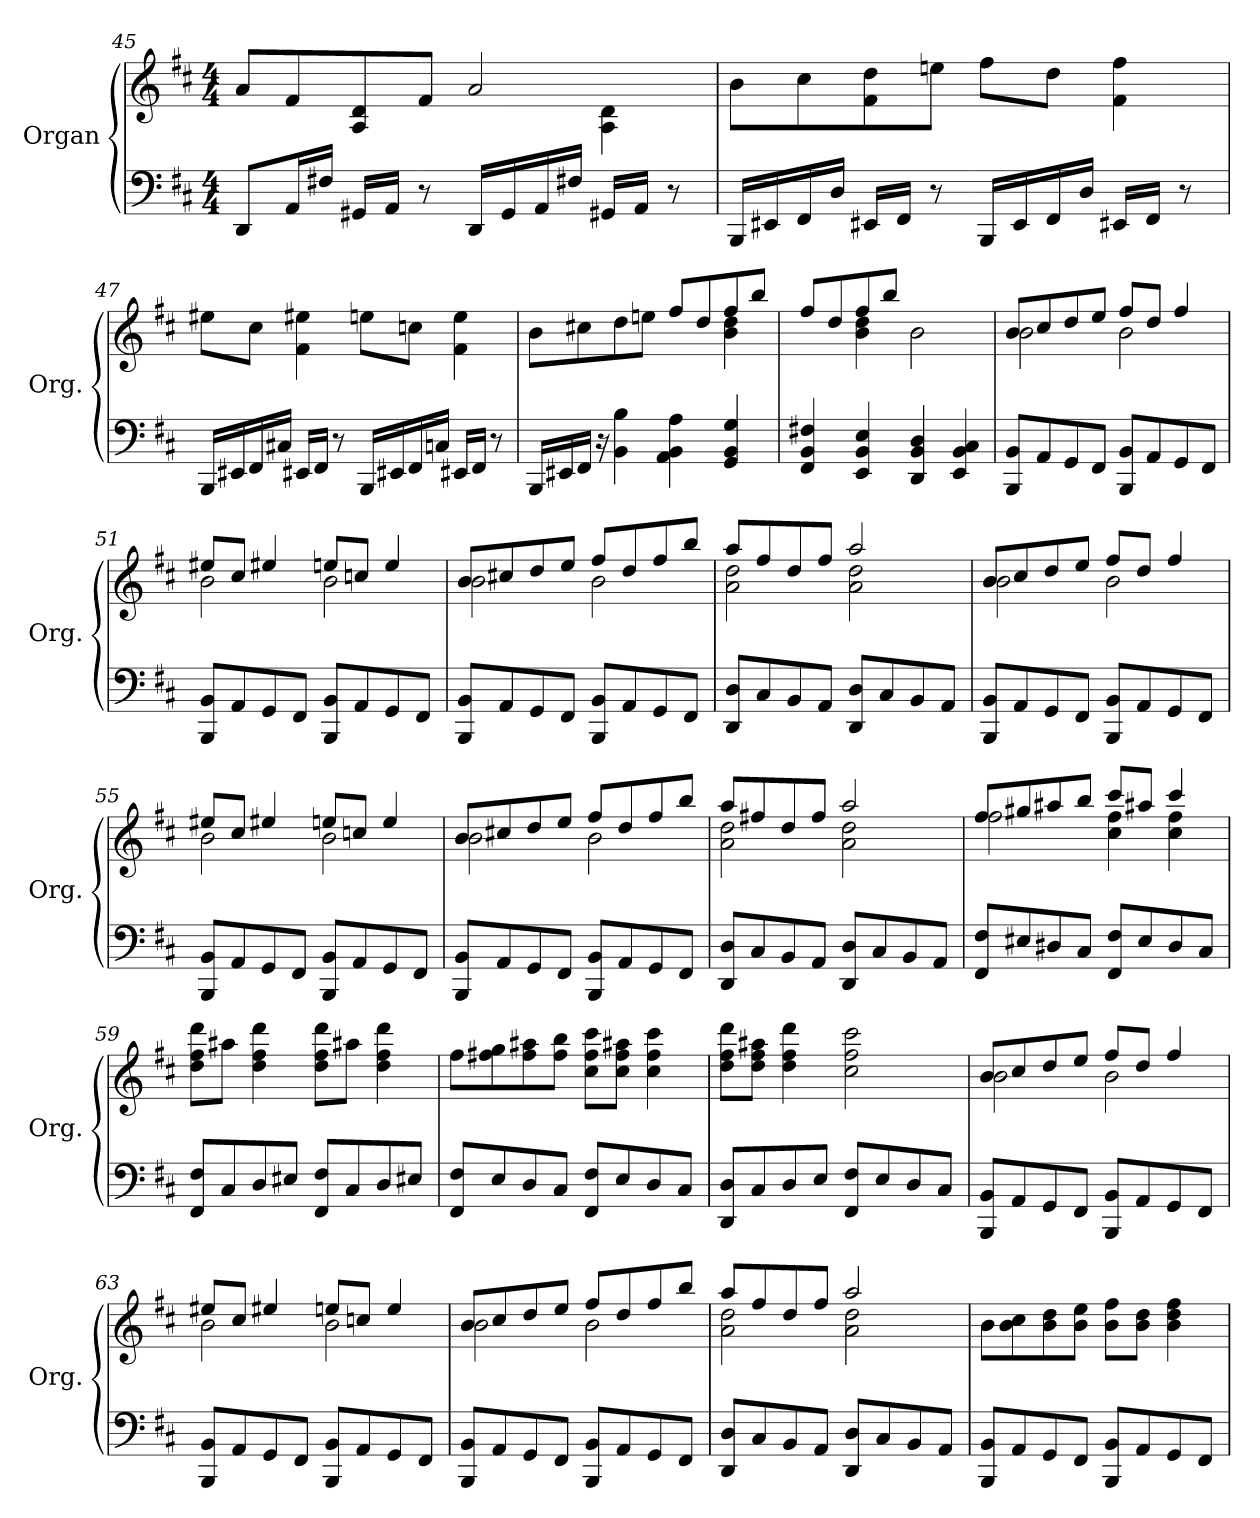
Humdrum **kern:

**kern	**kern
*part1	*part1
*staff2	*staff1
*I"Organ	*
*I'Org.	*
*clefF4	*clefG2
*k[f#c#]	*k[f#c#]
*M4/4	*M4/4
=45	=45
*	*^
8DD/L	8a/L	2.ryy
16AA/L	8f#/	.
16F#X/JJ	.	.
16GG#X/LL	8A/ 8d/	.
16AA/JJ	.	.
8r	8f#/J	.
16DD/LL	2a/	.
16GG#/	.	.
16AA/	.	.
16F#X/JJ	.	.
16GG#X/LL	.	4A\ 4d\
16AA/JJ	.	.
8r	.	.
*	*v	*v
!!LO:LB:g=z
=46	=46
16BBB/LL	8b\L
16EE#X/	.
16FF#/	8cc#\
16D/JJ	.
16EE#X/LL	8f#\ 8dd\
16FF#/JJ	.
8r	8een\J
16BBB/LL	8ff#\L
16EE#/	.
16FF#/	8dd\J
16D/JJ	.
16EE#X/LL	4f#\ 4ff#\
16FF#/JJ	.
8r	.
=47	=47
16BBB/LL	8ee#X\L
16EE#X/	.
16FF#/	8cc#\J
16C#X/JJ	.
16EE#X/LL	4f#\ 4ee#X\
16FF#/JJ	.
8r	.
16BBB/LL	8een\L
16EE#X/	.
16FF#/	8ccn\J
16Cn/JJ	.
16EE#X/LL	4f#\ 4ee\
16FF#/JJ	.
8r	.
!!LO:LB:g=z
=48	=48
*	*^
16BBB/LL	8b\L	2.ryy
16EE#X/	.	.
16FF#/JJ	8cc#X\	.
16r	.	.
4BB\ 4B\	8dd\	.
.	8een\J	.
4AA\ 4BB\ 4A\	8ff#/L	.
.	8dd/	.
4GG/ 4BB/ 4G/	8ff#/	4b\ 4dd\
.	8bb/J	.
=49	=49	=49
4FF#/ 4BB/ 4F#X/	8ff#/L	4ryy
.	8dd/	.
4EE/ 4BB/ 4E/	8ff#/	4b\ 4dd\
.	8bb/J	.
4DD/ 4BB/ 4D/	2b\	2ryy
4EE/ 4BB/ 4C#/	.	.
=50	=50	=50
8BBB/ 8BB/L	8b/L	2b\
8AA/	8cc#/	.
8GG/	8dd/	.
8FF#/J	8ee/J	.
8BBB/ 8BB/L	8ff#/L	2b\
8AA/	8dd/J	.
8GG/	4ff#/	.
8FF#/J	.	.
=51	=51	=51
8BBB/ 8BB/L	8ee#X/L	2b\
8AA/	8cc#/J	.
8GG/	4ee#X/	.
8FF#/J	.	.
8BBB/ 8BB/L	8een/L	2b\
8AA/	8ccn/J	.
8GG/	4ee/	.
8FF#/J	.	.
!!LO:LB:g=z	!!
=52	=52	=52
8BBB/ 8BB/L	8b/L	2b\
8AA/	8cc#X/	.
8GG/	8dd/	.
8FF#/J	8ee/J	.
8BBB/ 8BB/L	8ff#/L	2b\
8AA/	8dd/	.
8GG/	8ff#/	.
8FF#/J	8bb/J	.
=53	=53	=53
8DD/ 8D/L	8aa/L	2a\ 2dd\
8C#/	8ff#/	.
8BB/	8dd/	.
8AA/J	8ff#/J	.
8DD/ 8D/L	2aa/	2a\ 2dd\
8C#/	.	.
8BB/	.	.
8AA/J	.	.
=54	=54	=54
8BBB/ 8BB/L	8b/L	2b\
8AA/	8cc#/	.
8GG/	8dd/	.
8FF#/J	8ee/J	.
8BBB/ 8BB/L	8ff#/L	2b\
8AA/	8dd/J	.
8GG/	4ff#/	.
8FF#/J	.	.
=55	=55	=55
8BBB/ 8BB/L	8ee#X/L	2b\
8AA/	8cc#/J	.
8GG/	4ee#X/	.
8FF#/J	.	.
8BBB/ 8BB/L	8een/L	2b\
8AA/	8ccn/J	.
8GG/	4ee/	.
8FF#/J	.	.
!!LO:LB:g=z	!!
=56	=56	=56
8BBB/ 8BB/L	8b/L	2b\
8AA/	8cc#X/	.
8GG/	8dd/	.
8FF#/J	8ee/J	.
8BBB/ 8BB/L	8ff#/L	2b\
8AA/	8dd/	.
8GG/	8ff#/	.
8FF#/J	8bb/J	.
=57	=57	=57
8DD/ 8D/L	8aa/L	2a\ 2dd\
8C#/	8ff#X/	.
8BB/	8dd/	.
8AA/J	8ff#/J	.
8DD/ 8D/L	2aa/	2a\ 2dd\
8C#/	.	.
8BB/	.	.
8AA/J	.	.
=58	=58	=58
8FF#/ 8F#/L	8ff#/L	2ff#\
8E#X/	8gg#X/	.
8D#X/	8aa#X/	.
8C#/J	8bb/J	.
8FF#/ 8F#/L	8ccc#/L	4cc#\ 4ff#\
8E#/	8aa#X/J	.
8D#/	4ccc#/	4cc#\ 4ff#\
8C#/J	.	.
*	*v	*v
!!LO:PB:g=z
=59	=59
8FF#/ 8F#/L	8dd\ 8ff#\ 8ddd\L
8C#/	8aa#X\J
8D/	4dd\ 4ff#\ 4ddd\
8E#X/J	.
8FF#/ 8F#/L	8dd\ 8ff#\ 8ddd\L
8C#/	8aa#X\J
8D/	4dd\ 4ff#\ 4ddd\
8E#X/J	.
=60	=60
8FF#/ 8F#/L	8ff#\L
8E/	8ff#X\ 8gg\
8D/	8ff#\ 8aa#X\
8C#/J	8ff#\ 8bb\J
8FF#/ 8F#/L	8cc#\ 8ff#\ 8ccc#\L
8E/	8cc#\ 8ff#\ 8aa#X\J
8D/	4cc#\ 4ff#\ 4ccc#\
8C#/J	.
=61	=61
8DD/ 8D/L	8dd\ 8ff#\ 8ddd\L
8C#/	8dd\ 8ff#\ 8aa#X\J
8D/	4dd\ 4ff#\ 4ddd\
8E/J	.
8FF#/ 8F#/L	2cc#\ 2ff#\ 2ccc#\
8E/	.
8D/	.
8C#/J	.
!!LO:LB:g=z
=62	=62
*	*^
8BBB/ 8BB/L	8b/L	2b\
8AA/	8cc#/	.
8GG/	8dd/	.
8FF#/J	8ee/J	.
8BBB/ 8BB/L	8ff#/L	2b\
8AA/	8dd/J	.
8GG/	4ff#/	.
8FF#/J	.	.
=63	=63	=63
8BBB/ 8BB/L	8ee#X/L	2b\
8AA/	8cc#/J	.
8GG/	4ee#X/	.
8FF#/J	.	.
8BBB/ 8BB/L	8een/L	2b\
8AA/	8ccn/J	.
8GG/	4ee/	.
8FF#/J	.	.
=64	=64	=64
8BBB/ 8BB/L	8b/L	2b\
8AA/	8cc#/	.
8GG/	8dd/	.
8FF#/J	8ee/J	.
8BBB/ 8BB/L	8ff#/L	2b\
8AA/	8dd/	.
8GG/	8ff#/	.
8FF#/J	8bb/J	.
=65	=65	=65
8DD/ 8D/L	8aa/L	2a\ 2dd\
8C#/	8ff#/	.
8BB/	8dd/	.
8AA/J	8ff#/J	.
8DD/ 8D/L	2aa/	2a\ 2dd\
8C#/	.	.
8BB/	.	.
8AA/J	.	.
*	*v	*v
!!LO:LB:g=z
=66	=66
8BBB/ 8BB/L	8b\L
8AA/	8b\ 8cc#\
8GG/	8b\ 8dd\
8FF#/J	8b\ 8ee\J
8BBB/ 8BB/L	8b\ 8ff#\L
8AA/	8b\ 8dd\J
8GG/	4b\ 4dd\ 4ff#\
8FF#/J	.
=	=
*-	*-
